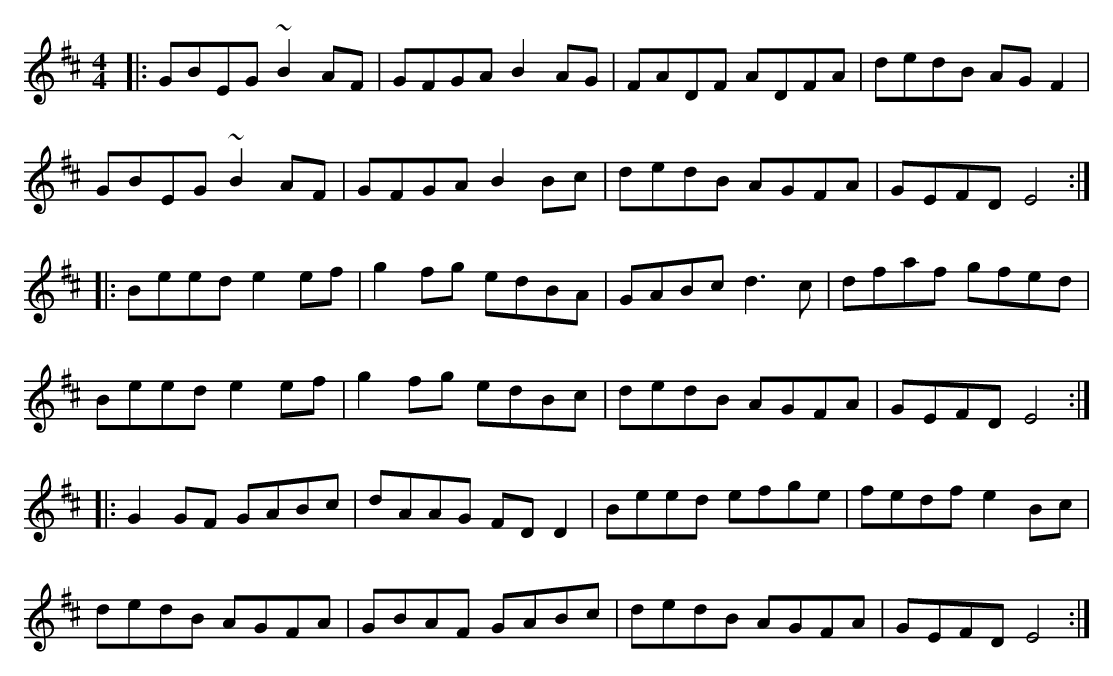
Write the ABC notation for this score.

X:1
M:4/4
K:Edor
|:GBEG ~B2 AF|GFGA B2AG|FADF ADFA|dedB AGF2|
GBEG ~B2 AF|GFGA B2 Bc|dedB AGFA|GEFD E4:|
|:Beed e2 ef|g2 fg edBA|GABc d3c|dfaf gfed|
Beed e2 ef|g2 fg edBc|dedB AGFA|GEFD E4:|
|:G2GF GABc|dAAG FDD2|Beed efge|fedf e2Bc|
dedB AGFA|GBAF GABc|dedB AGFA|GEFD E4:|
